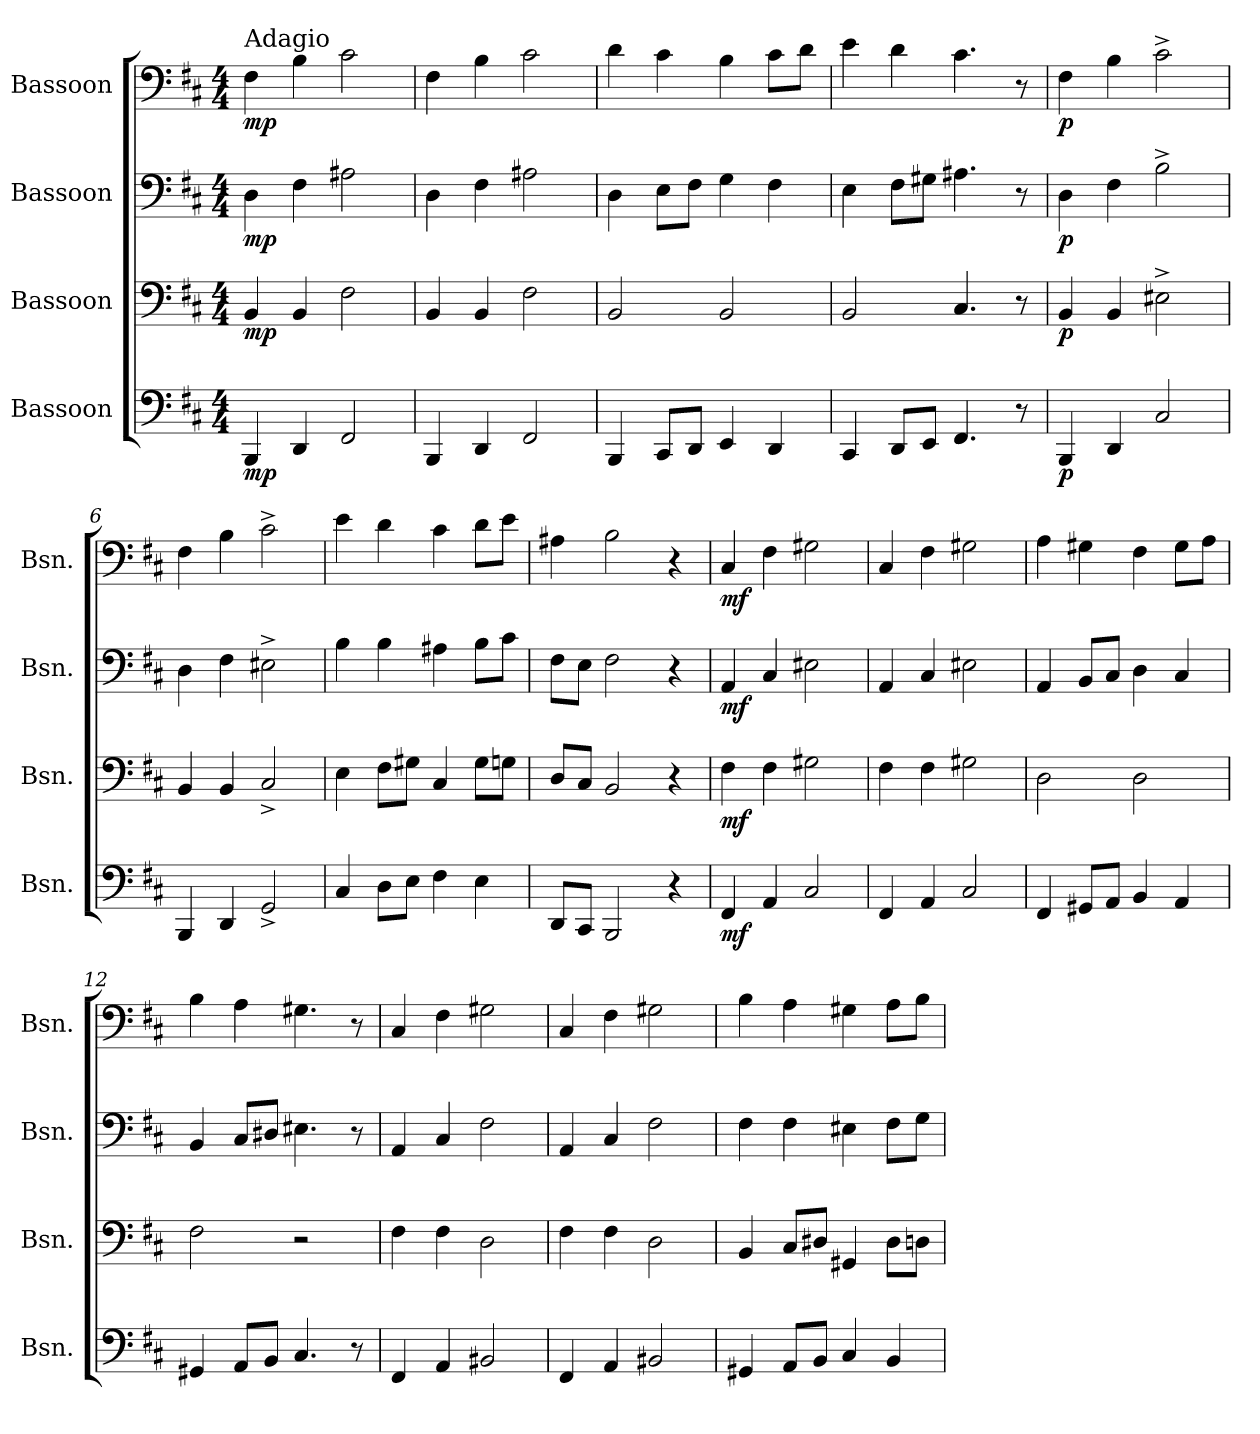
**kern	**dynam	**kern	**dynam	**kern	**dynam	**kern	**dynam
*part4	*part4	*part3	*part3	*part2	*part2	*part1	*part1
*staff4	*staff4	*staff3	*staff3	*staff2	*staff2	*staff1	*staff1
*I"Bassoon	*	*I"Bassoon	*	*I"Bassoon	*	*I"Bassoon	*
*I'Bsn.	*	*I'Bsn.	*	*I'Bsn.	*	*I'Bsn.	*
*clefF4	*	*clefF4	*	*clefF4	*	*clefF4	*
*k[f#c#]	*	*k[f#c#]	*	*k[f#c#]	*	*k[f#c#]	*
*D:	*	*D:	*	*D:	*	*D:	*
*M4/4	*	*M4/4	*	*M4/4	*	*M4/4	*
=1	=1	=1	=1	=1	=1	=1	=1
!	!	!	!	!	!	!LO:TX:a:t=Adagio	!
!	!LO:DY:b	!	!LO:DY:b	!	!LO:DY:b	!	!LO:DY:b
4BBB/	mp	4BB/	mp	4D\	mp	4F#\	mp
4DD/	.	4BB/	.	4F#\	.	4B\	.
2FF#/	.	2F#\	.	2A#X\	.	2c#\	.
=2	=2	=2	=2	=2	=2	=2	=2
4BBB/	.	4BB/	.	4D\	.	4F#\	.
4DD/	.	4BB/	.	4F#\	.	4B\	.
2FF#/	.	2F#\	.	2A#X\	.	2c#\	.
=3	=3	=3	=3	=3	=3	=3	=3
4BBB/	.	2BB/	.	4D\	.	4d\	.
8CC#/L	.	.	.	8E\L	.	4c#\	.
8DD/J	.	.	.	8F#\J	.	.	.
4EE/	.	2BB/	.	4G\	.	4B\	.
4DD/	.	.	.	4F#\	.	8c#\L	.
.	.	.	.	.	.	8d\J	.
=4	=4	=4	=4	=4	=4	=4	=4
4CC#/	.	2BB/	.	4E\	.	4e\	.
8DD/L	.	.	.	8F#\L	.	4d\	.
8EE/J	.	.	.	8G#X\J	.	.	.
4.FF#/	.	4.C#/	.	4.A#X\	.	4.c#\	.
8r	.	8r	.	8r	.	8r	.
=5	=5	=5	=5	=5	=5	=5	=5
!	!LO:DY:b	!	!LO:DY:b	!	!LO:DY:b	!	!LO:DY:b
4BBB/	p	4BB/	p	4D\	p	4F#\	p
4DD/	.	4BB/	.	4F#\	.	4B\	.
2C#/	.	2E#X^\	.	2B^\	.	2c#^\	.
=6	=6	=6	=6	=6	=6	=6	=6
4BBB/	.	4BB/	.	4D\	.	4F#\	.
4DD/	.	4BB/	.	4F#\	.	4B\	.
2GG^/	.	2C#^/	.	2E#X^\	.	2c#^\	.
!!LO:LB:g=z
=7	=7	=7	=7	=7	=7	=7	=7
4C#/	.	4E\	.	4B\	.	4e\	.
8D\L	.	8F#\L	.	4B\	.	4d\	.
8E\J	.	8G#X\J	.	.	.	.	.
4F#\	.	4C#/	.	4A#X\	.	4c#\	.
4E\	.	8G#\L	.	8B\L	.	8d\L	.
.	.	8Gn\J	.	8c#\J	.	8e\J	.
=8	=8	=8	=8	=8	=8	=8	=8
8DD/L	.	8D/L	.	8F#\L	.	4A#X\	.
8CC#/J	.	8C#/J	.	8E\J	.	.	.
2BBB/	.	2BB/	.	2F#\	.	2B\	.
4r	.	4r	.	4r	.	4r	.
=9	=9	=9	=9	=9	=9	=9	=9
!	!LO:DY:b	!	!LO:DY:b	!	!LO:DY:b	!	!LO:DY:b
4FF#/	mf	4F#\	mf	4AA/	mf	4C#/	mf
4AA/	.	4F#\	.	4C#/	.	4F#\	.
2C#/	.	2G#X\	.	2E#X\	.	2G#X\	.
=10	=10	=10	=10	=10	=10	=10	=10
4FF#/	.	4F#\	.	4AA/	.	4C#/	.
4AA/	.	4F#\	.	4C#/	.	4F#\	.
2C#/	.	2G#X\	.	2E#X\	.	2G#X\	.
=11	=11	=11	=11	=11	=11	=11	=11
4FF#/	.	2D\	.	4AA/	.	4A\	.
8GG#X/L	.	.	.	8BB/L	.	4G#X\	.
8AA/J	.	.	.	8C#/J	.	.	.
4BB/	.	2D\	.	4D\	.	4F#\	.
4AA/	.	.	.	4C#/	.	8G#\L	.
.	.	.	.	.	.	8A\J	.
=12	=12	=12	=12	=12	=12	=12	=12
4GG#X/	.	2F#\	.	4BB/	.	4B\	.
8AA/L	.	.	.	8C#/L	.	4A\	.
8BB/J	.	.	.	8D#X/J	.	.	.
4.C#/	.	2r	.	4.E#X\	.	4.G#X\	.
8r	.	.	.	8r	.	8r	.
=13	=13	=13	=13	=13	=13	=13	=13
4FF#/	.	4F#\	.	4AA/	.	4C#/	.
4AA/	.	4F#\	.	4C#/	.	4F#\	.
2BB#X/	.	2D\	.	2F#\	.	2G#X\	.
!!LO:PB:g=z
=14	=14	=14	=14	=14	=14	=14	=14
4FF#/	.	4F#\	.	4AA/	.	4C#/	.
4AA/	.	4F#\	.	4C#/	.	4F#\	.
2BB#X/	.	2D\	.	2F#\	.	2G#X\	.
=15	=15	=15	=15	=15	=15	=15	=15
4GG#X/	.	4BB/	.	4F#\	.	4B\	.
8AA/L	.	8C#/L	.	4F#\	.	4A\	.
8BB/J	.	8D#X/J	.	.	.	.	.
4C#/	.	4GG#X/	.	4E#X\	.	4G#X\	.
4BB/	.	8D#\L	.	8F#\L	.	8A\L	.
.	.	8Dn\J	.	8G\J	.	8B\J	.
=	=	=	=	=	=	=	=
*-	*-	*-	*-	*-	*-	*-	*-
